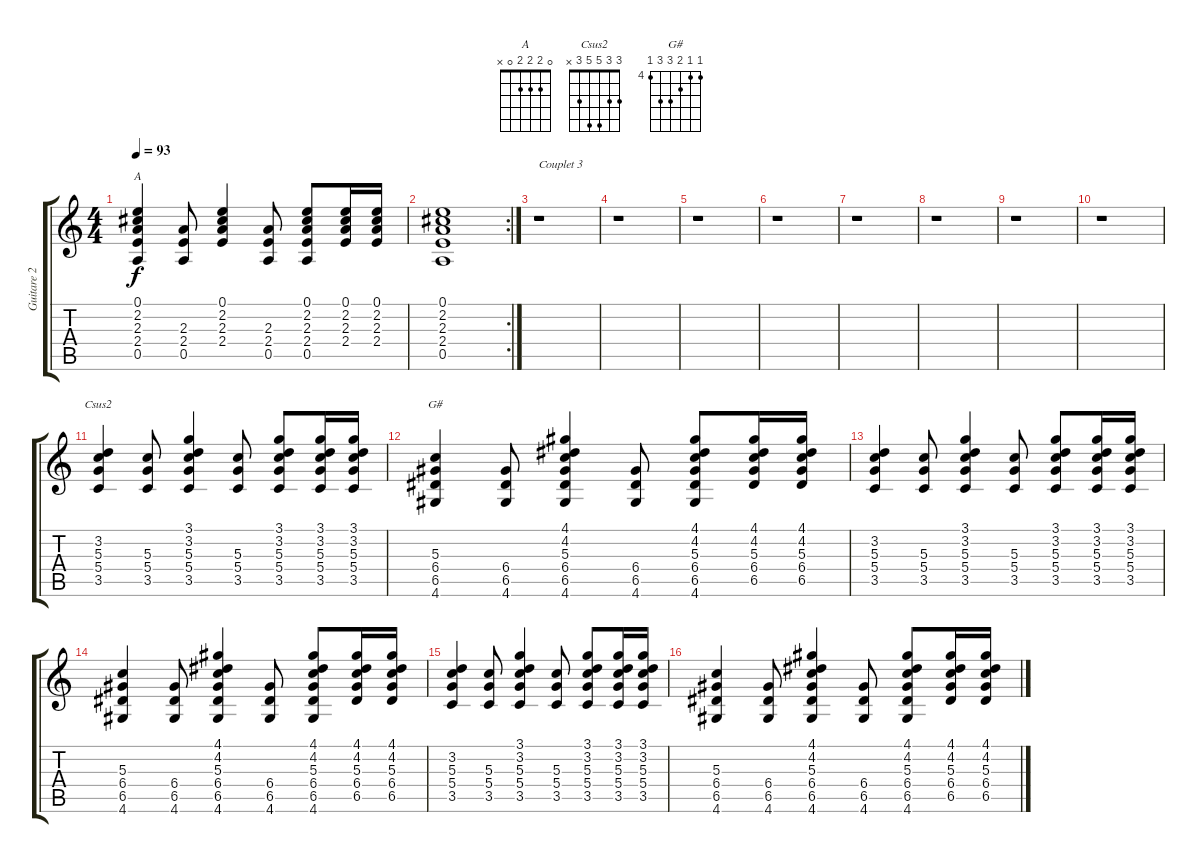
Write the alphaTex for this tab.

\track ("Guitare 2" "Guitare 2") {instrument acousticguitarnylon}
\staff {score tabs}
\tuning (E4 B3 G3 D3 A2 E2) {hide}
\chord ("A" 0 2 2 2 0 x)
\chord ("Csus2" 3 3 5 5 3 x)
\chord ("G#" 4 4 5 6 6 4) {firstfret 4}
\ts (4 4)
\tempo 93
\clef g2
\ks c
(0.1 2.2 2.3 2.4 0.5).4{ch "A" dy f} (2.3 2.4 0.5).8 (0.1 2.2 2.3 2.4).4 (2.3 2.4 0.5).8 (0.1 2.2 2.3 2.4 0.5).8 (0.1 2.2 2.3 2.4).16 (0.1 2.2 2.3 2.4).16 |
\rc 2
(0.1 2.2 2.3 2.4 0.5).1 |
r.1{txt "Couplet 3"} |
r.1 |
r.1 |
r.1 |
r.1 |
r.1 |
r.1 |
r.1 |
(3.2 5.3 5.4 3.5).4{ch "Csus2"} (5.3 5.4 3.5).8 (3.1 3.2 5.3 5.4 3.5).4 (5.3 5.4 3.5).8 (3.1 3.2 5.3 5.4 3.5).8 (3.1 3.2 5.3 5.4 3.5).16 (3.1 3.2 5.3 5.4 3.5).16 |
(5.3 6.4 6.5 4.6).4{ch "G#"} (6.4 6.5 4.6).8 (4.1 4.2 5.3 6.4 6.5 4.6).4 (6.4 6.5 4.6).8 (4.1 4.2 5.3 6.4 6.5 4.6).8 (4.1 4.2 5.3 6.4 6.5).16 (4.1 4.2 5.3 6.4 6.5).16 |
(3.2 5.3 5.4 3.5).4 (5.3 5.4 3.5).8 (3.1 3.2 5.3 5.4 3.5).4 (5.3 5.4 3.5).8 (3.1 3.2 5.3 5.4 3.5).8 (3.1 3.2 5.3 5.4 3.5).16 (3.1 3.2 5.3 5.4 3.5).16 |
(5.3 6.4 6.5 4.6).4 (6.4 6.5 4.6).8 (4.1 4.2 5.3 6.4 6.5 4.6).4 (6.4 6.5 4.6).8 (4.1 4.2 5.3 6.4 6.5 4.6).8 (4.1 4.2 5.3 6.4 6.5).16 (4.1 4.2 5.3 6.4 6.5).16 |
(3.2 5.3 5.4 3.5).4 (5.3 5.4 3.5).8 (3.1 3.2 5.3 5.4 3.5).4 (5.3 5.4 3.5).8 (3.1 3.2 5.3 5.4 3.5).8 (3.1 3.2 5.3 5.4 3.5).16 (3.1 3.2 5.3 5.4 3.5).16 |
(5.3 6.4 6.5 4.6).4 (6.4 6.5 4.6).8 (4.1 4.2 5.3 6.4 6.5 4.6).4 (6.4 6.5 4.6).8 (4.1 4.2 5.3 6.4 6.5 4.6).8 (4.1 4.2 5.3 6.4 6.5).16 (4.1 4.2 5.3 6.4 6.5).16
